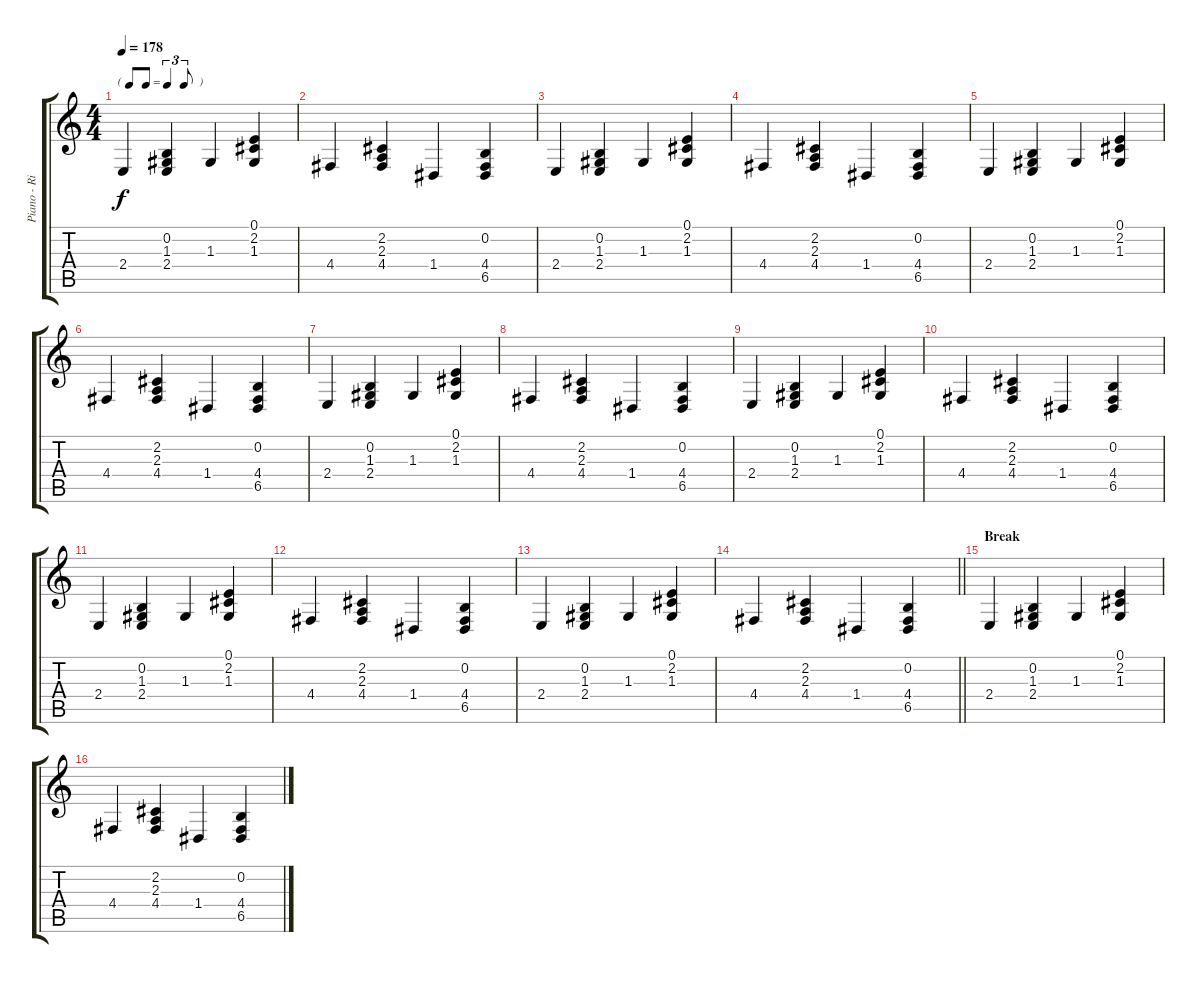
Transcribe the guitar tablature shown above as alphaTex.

\track ("Piano - Right Hand" "Piano - Ri") {instrument acousticgrandpiano}
\staff {score tabs}
\tuning (E4 B3 G3 D3 A2 E2) {hide}
\ts (4 4)
\tf triplet8th
\tempo 178
\clef g2
\ks c
2.4.4{dy f} (0.2 1.3 2.4).4 1.3.4 (0.1 2.2 1.3).4 |
4.4.4 (2.2 2.3 4.4).4 1.4.4 (0.2 4.4 6.5).4 |
2.4.4 (0.2 1.3 2.4).4 1.3.4 (0.1 2.2 1.3).4 |
4.4.4 (2.2 2.3 4.4).4 1.4.4 (0.2 4.4 6.5).4 |
2.4.4 (0.2 1.3 2.4).4 1.3.4 (0.1 2.2 1.3).4 |
4.4.4 (2.2 2.3 4.4).4 1.4.4 (0.2 4.4 6.5).4 |
2.4.4 (0.2 1.3 2.4).4 1.3.4 (0.1 2.2 1.3).4 |
4.4.4 (2.2 2.3 4.4).4 1.4.4 (0.2 4.4 6.5).4 |
2.4.4 (0.2 1.3 2.4).4 1.3.4 (0.1 2.2 1.3).4 |
4.4.4 (2.2 2.3 4.4).4 1.4.4 (0.2 4.4 6.5).4 |
2.4.4 (0.2 1.3 2.4).4 1.3.4 (0.1 2.2 1.3).4 |
4.4.4 (2.2 2.3 4.4).4 1.4.4 (0.2 4.4 6.5).4 |
2.4.4 (0.2 1.3 2.4).4 1.3.4 (0.1 2.2 1.3).4 |
\barLineRight lightlight
4.4.4 (2.2 2.3 4.4).4 1.4.4 (0.2 4.4 6.5).4 |
\section ("" "Break")
2.4.4 (0.2 1.3 2.4).4 1.3.4 (0.1 2.2 1.3).4 |
4.4.4 (2.2 2.3 4.4).4 1.4.4 (0.2 4.4 6.5).4
